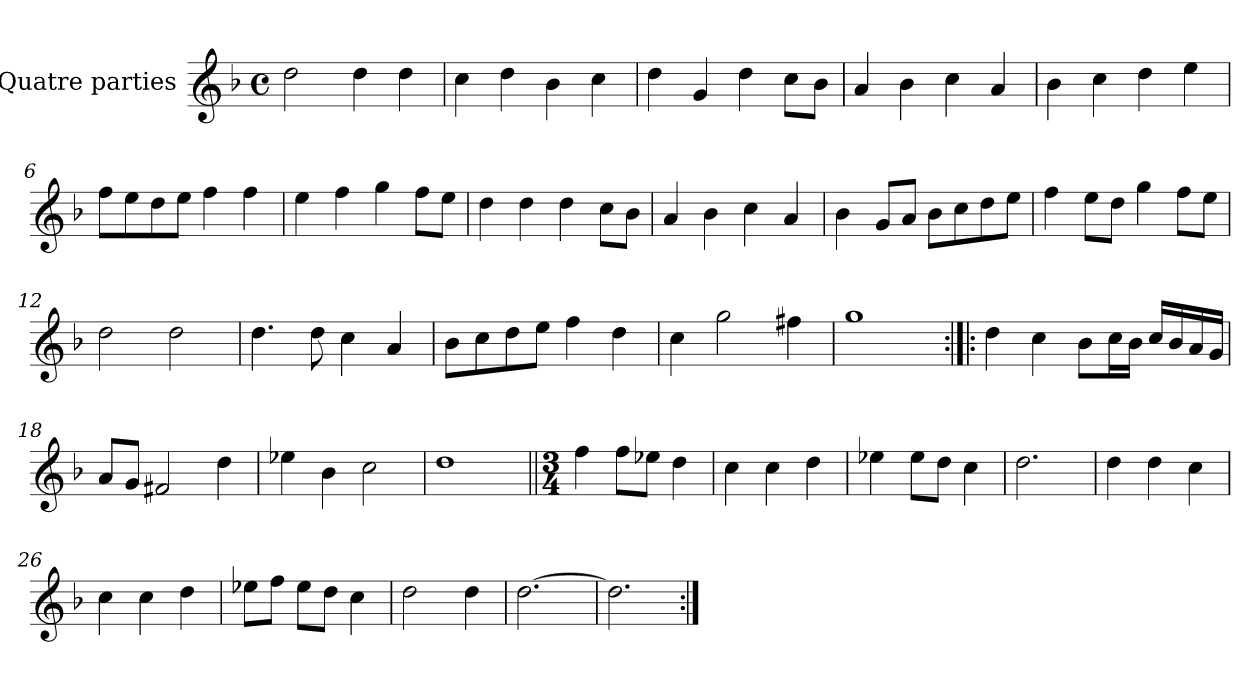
**kern
*part1
*staff1
*I"Quatre parties
*clefG2
*k[b-]
*M4/4
*met(c)
*MM180
=1
2dd\
4dd\
4dd\
=2
4cc\
4dd\
4b-\
4cc\
=3
4dd\
4g/
4dd\
8cc\L
8b-\J
=4
4a/
4b-\
4cc\
4a/
=5
4b-\
4cc\
4dd\
4ee\
=6
8ff\L
8ee\
8dd\
8ee\J
4ff\
4ff\
=7
4ee\
4ff\
4gg\
8ff\L
8ee\J
=8
4dd\
4dd\
4dd\
8cc\L
8b-\J
=9
4a/
4b-\
4cc\
4a/
=10
4b-\
8g/L
8a/J
8b-\L
8cc\
8dd\
8ee\J
=11
4ff\
8ee\L
8dd\J
4gg\
8ff\L
8ee\J
=12
2dd\
2dd\
=13
4.dd\
8dd\
4cc\
4a/
=14
8b-\L
8cc\
8dd\
8ee\J
4ff\
4dd\
=15
4cc\
2gg\
4ff#X\
=16
1gg
=17:|!|:
4dd\
4cc\
8b-\L
16cc\L
16b-\JJ
16cc/LL
16b-/
16a/
16g/JJ
=18
8a/L
8g/J
2f#X/
4dd\
=19
4ee-X\
4b-\
2cc\
=20
1dd
=21||
*M3/4
4ff\
8ff\L
8ee-X\J
4dd\
=22
4cc\
4cc\
4dd\
=23
4ee-X\
8ee-\L
8dd\J
4cc\
=24
2.dd\
=25
4dd\
4dd\
4cc\
=26
4cc\
4cc\
4dd\
=27
8ee-X\L
8ff\J
8ee-\L
8dd\J
4cc\
=28
2dd\
4dd\
=29
[2.dd\
=30
2.dd\]
=:|!
*-
